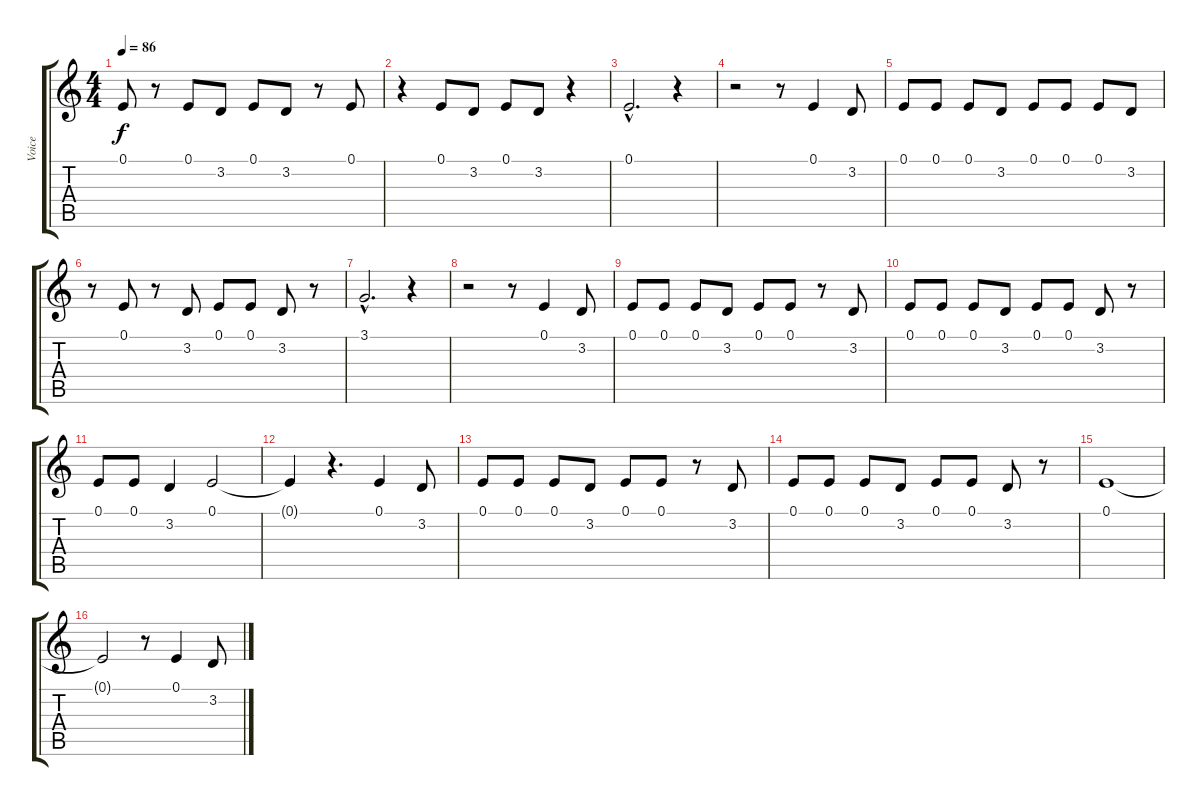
\track ("Voice" "Voice") {instrument pad2warm}
\staff {score tabs}
\tuning (E4 B3 G3 D3 A2 E2) {hide}
\ts (4 4)
\tempo 86
\clef g2
\ks c
0.1.8{dy f} r.8 0.1.8 3.2.8 0.1.8 3.2.8 r.8 0.1.8 |
r.4 0.1.8 3.2.8 0.1.8 3.2.8 r.4 |
0.1{hac}.2{d} r.4 |
r.2 r.8 0.1.4 3.2.8 |
0.1.8 0.1.8 0.1.8 3.2.8 0.1.8 0.1.8 0.1.8 3.2.8 |
r.8 0.1.8 r.8 3.2.8 0.1.8 0.1.8 3.2.8 r.8 |
3.1{hac}.2{d} r.4 |
r.2 r.8 0.1.4 3.2.8 |
0.1.8 0.1.8 0.1.8 3.2.8 0.1.8 0.1.8 r.8 3.2.8 |
0.1.8 0.1.8 0.1.8 3.2.8 0.1.8 0.1.8 3.2.8 r.8 |
0.1.8 0.1.8 3.2.4 0.1.2 |
0.1{t}.4 r.4{d} 0.1.4 3.2.8 |
0.1.8 0.1.8 0.1.8 3.2.8 0.1.8 0.1.8 r.8 3.2.8 |
0.1.8 0.1.8 0.1.8 3.2.8 0.1.8 0.1.8 3.2.8 r.8 |
0.1.1 |
0.1{t}.2 r.8 0.1.4 3.2.8
